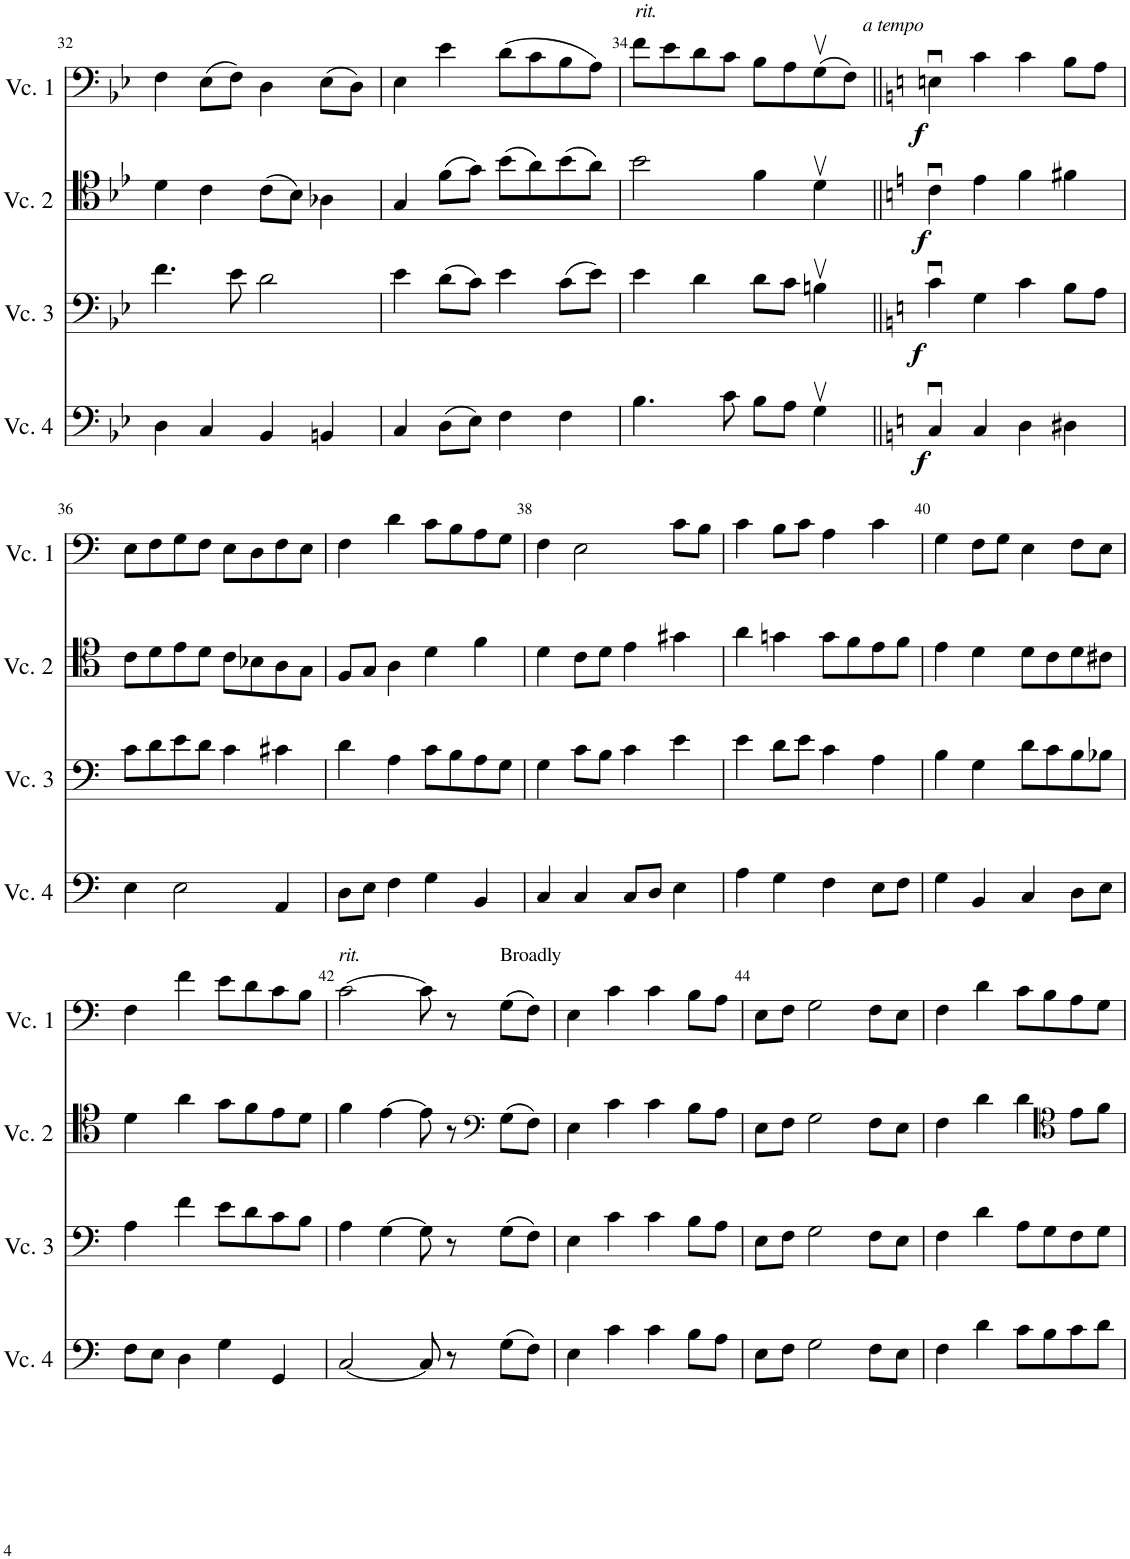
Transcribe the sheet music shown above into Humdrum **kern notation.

**kern	**dynam	**kern	**dynam	**kern	**dynam	**kern	**dynam
*part4	*part4	*part3	*part3	*part2	*part2	*part1	*part1
*staff4	*staff4	*staff3	*staff3	*staff2	*staff2	*staff1	*staff1
*I"Cello 4	*	*I"Cello 3	*	*I"Cello 2	*	*I"Cello 1	*
!!LO:PB:g=z
*clefF4	*	*clefF4	*	*clefC4	*	*clefF4	*
*k[b-e-]	*	*k[b-e-]	*	*k[b-e-]	*	*k[b-e-]	*
*M4/4	*	*M4/4	*	*M4/4	*	*M4/4	*
=32	=32	=32	=32	=32	=32	=32	=32
4D\	.	4.f\	.	4d\	.	4F\	.
4C/	.	.	.	4c\	.	(8E-\L	.
.	.	8e-\	.	.	.	8F\J)	.
4BB-/	.	2d\	.	(8c\L	.	4D\	.
.	.	.	.	8B-\J)	.	.	.
4BBn/	.	.	.	4A-X\	.	(8E-\L	.
.	.	.	.	.	.	8D\J)	.
=33	=33	=33	=33	=33	=33	=33	=33
4C/	.	4e-\	.	4G/	.	4E-\	.
(8D\L	.	(8d\L	.	(8f\L	.	4e-\	.
8E-\J)	.	8c\J)	.	8g\J)	.	.	.
4F\	.	4e-\	.	(8b-\L	.	(8d\L	.
.	.	.	.	8a\)	.	8c\	.
4F\	.	(8c\L	.	(8b-\	.	8B-\	.
.	.	8e-\J)	.	8a\J)	.	8A\J)	.
=34	=34	=34	=34	=34	=34	=34	=34
!	!	!	!	!	!	!LO:TX:a:i:t=rit.	!
4.B-\	.	4e-\	.	2b-\	.	8f\L	.
.	.	.	.	.	.	8e-\	.
.	.	4d\	.	.	.	8d\	.
8c\	.	.	.	.	.	8c\J	.
8B-\L	.	8d\L	.	4f\	.	8B-\L	.
8A\J	.	8c\J	.	.	.	8A\	.
4Gv\	.	4Bnv\	.	4dv\	.	(8Gv\	.
.	.	.	.	.	.	8F\J)	.
=35||	=35||	=35||	=35||	=35||	=35||	=35||	=35||
*k[]	*	*k[]	*	*k[]	*	*k[]	*
!	!	!	!	!	!	!LO:TX:a:i:t=a tempo	!
!	!LO:DY:b	!	!LO:DY:b	!	!LO:DY:b	!	!LO:DY:b
4Cu/	f	4cu\	f	4cu\	f	4Enu\	f
4C/	.	4G\	.	4e\	.	4c\	.
4D\	.	4c\	.	4f\	.	4c\	.
4D#X\	.	8B\L	.	4f#X\	.	8B\L	.
.	.	8A\J	.	.	.	8A\J	.
!!LO:LB:g=z
=36	=36	=36	=36	=36	=36	=36	=36
4E\	.	8c\L	.	8c\L	.	8E\L	.
.	.	8d\	.	8d\	.	8F\	.
2E\	.	8e\	.	8e\	.	8G\	.
.	.	8d\J	.	8d\J	.	8F\J	.
.	.	4c\	.	8c\L	.	8E\L	.
.	.	.	.	8B-X\	.	8D\	.
4AA/	.	4c#X\	.	8A\	.	8F\	.
.	.	.	.	8G\J	.	8E\J	.
=37	=37	=37	=37	=37	=37	=37	=37
8D\L	.	4d\	.	8F/L	.	4F\	.
8E\J	.	.	.	8G/J	.	.	.
4F\	.	4A\	.	4A\	.	4d\	.
4G\	.	8c\L	.	4d\	.	8c\L	.
.	.	8B\	.	.	.	8B\	.
4BB/	.	8A\	.	4f\	.	8A\	.
.	.	8G\J	.	.	.	8G\J	.
=38	=38	=38	=38	=38	=38	=38	=38
4C/	.	4G\	.	4d\	.	4F\	.
4C/	.	8c\L	.	8c\L	.	2E\	.
.	.	8B\J	.	8d\J	.	.	.
8C/L	.	4c\	.	4e\	.	.	.
8D/J	.	.	.	.	.	.	.
4E\	.	4e\	.	4g#X\	.	8c\L	.
.	.	.	.	.	.	8B\J	.
=39	=39	=39	=39	=39	=39	=39	=39
4A\	.	4e\	.	4a\	.	4c\	.
4G\	.	8d\L	.	4gn\	.	8B\L	.
.	.	8e\J	.	.	.	8c\J	.
4F\	.	4c\	.	8g\L	.	4A\	.
.	.	.	.	8f\	.	.	.
8E\L	.	4A\	.	8e\	.	4c\	.
8F\J	.	.	.	8f\J	.	.	.
=40	=40	=40	=40	=40	=40	=40	=40
4G\	.	4B\	.	4e\	.	4G\	.
4BB/	.	4G\	.	4d\	.	8F\L	.
.	.	.	.	.	.	8G\J	.
4C/	.	8d\L	.	8d\L	.	4E\	.
.	.	8c\	.	8c\	.	.	.
8D\L	.	8B\	.	8d\	.	8F\L	.
8E\J	.	8B-X\J	.	8c#X\J	.	8E\J	.
!!LO:LB:g=z
=41	=41	=41	=41	=41	=41	=41	=41
8F\L	.	4A\	.	4d\	.	4F\	.
8E\J	.	.	.	.	.	.	.
4D\	.	4f\	.	4a\	.	4f\	.
4G\	.	8e\L	.	8g\L	.	8e\L	.
.	.	8d\	.	8f\	.	8d\	.
4GG/	.	8c\	.	8e\	.	8c\	.
.	.	8B\J	.	8d\J	.	8B\J	.
=42	=42	=42	=42	=42	=42	=42	=42
!	!	!	!	!	!	!LO:TX:a:i:t=rit.	!
[2C/	.	4A\	.	4f\	.	[2c\	.
.	.	[4G\	.	[4e\	.	.	.
8C/]	.	8G\]	.	8e\]	.	8c\]	.
8r	.	8r	.	8r	.	8r	.
*	*	*	*	*clefF4	*	*	*
!	!	!	!	!	!	!LO:TX:a:t=Broadly	!
(8G\L	.	(8G\L	.	(8G\L	.	(8G\L	.
8F\J)	.	8F\J)	.	8F\J)	.	8F\J)	.
=43	=43	=43	=43	=43	=43	=43	=43
4E\	.	4E\	.	4E\	.	4E\	.
4c\	.	4c\	.	4c\	.	4c\	.
4c\	.	4c\	.	4c\	.	4c\	.
8B\L	.	8B\L	.	8B\L	.	8B\L	.
8A\J	.	8A\J	.	8A\J	.	8A\J	.
=44	=44	=44	=44	=44	=44	=44	=44
8E\L	.	8E\L	.	8E\L	.	8E\L	.
8F\J	.	8F\J	.	8F\J	.	8F\J	.
2G\	.	2G\	.	2G\	.	2G\	.
8F\L	.	8F\L	.	8F\L	.	8F\L	.
8E\J	.	8E\J	.	8E\J	.	8E\J	.
=45	=45	=45	=45	=45	=45	=45	=45
4F\	.	4F\	.	4F\	.	4F\	.
4d\	.	4d\	.	4d\	.	4d\	.
8c\L	.	8A\L	.	4d\	.	8c\L	.
8B\	.	8G\	.	.	.	8B\	.
*	*	*	*	*clefC4	*	*	*
8c\	.	8F\	.	8e\L	.	8A\	.
8d\J	.	8G\J	.	8f\J	.	8G\J	.
=	=	=	=	=	=	=	=
*-	*-	*-	*-	*-	*-	*-	*-
